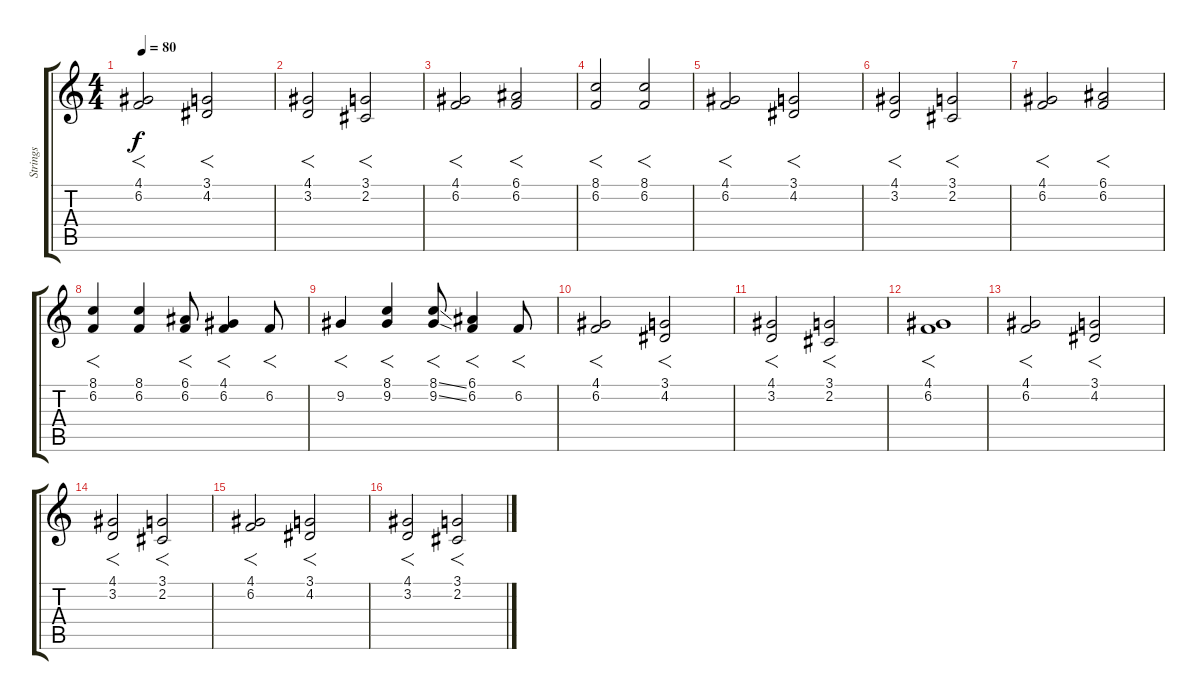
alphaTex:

\track ("Strings" "Strings") {instrument synthstrings1}
\staff {score tabs}
\tuning (E4 B3 G3 D3 A2 E2) {hide}
\ts (4 4)
\tempo 80
\clef g2
\ks c
(4.1 6.2).2{f dy f instrument synthstrings1} (3.1 4.2).2{f} |
(4.1 3.2).2{f} (3.1 2.2).2{f} |
(4.1 6.2).2{f} (6.1 6.2).2{f} |
(8.1 6.2).2{f} (8.1 6.2).2{f} |
(4.1 6.2).2{f} (3.1 4.2).2{f} |
(4.1 3.2).2{f} (3.1 2.2).2{f} |
(4.1 6.2).2{f} (6.1 6.2).2{f} |
(8.1 6.2).4{f} (8.1 6.2).4 (6.1 6.2).8{f} (4.1 6.2).4{f} 6.2.8{f} |
9.2.4{f} (8.1 9.2).4{f} (8.1{ss} 9.2{ss}).8{f} (6.1 6.2).4{f} 6.2.8{f} |
(4.1 6.2).2{f} (3.1 4.2).2{f} |
(4.1 3.2).2{f} (3.1 2.2).2{f} |
(4.1 6.2).1{f} |
(4.1 6.2).2{f} (3.1 4.2).2{f} |
(4.1 3.2).2{f} (3.1 2.2).2{f} |
(4.1 6.2).2{f} (3.1 4.2).2{f} |
(4.1 3.2).2{f} (3.1 2.2).2{f}
